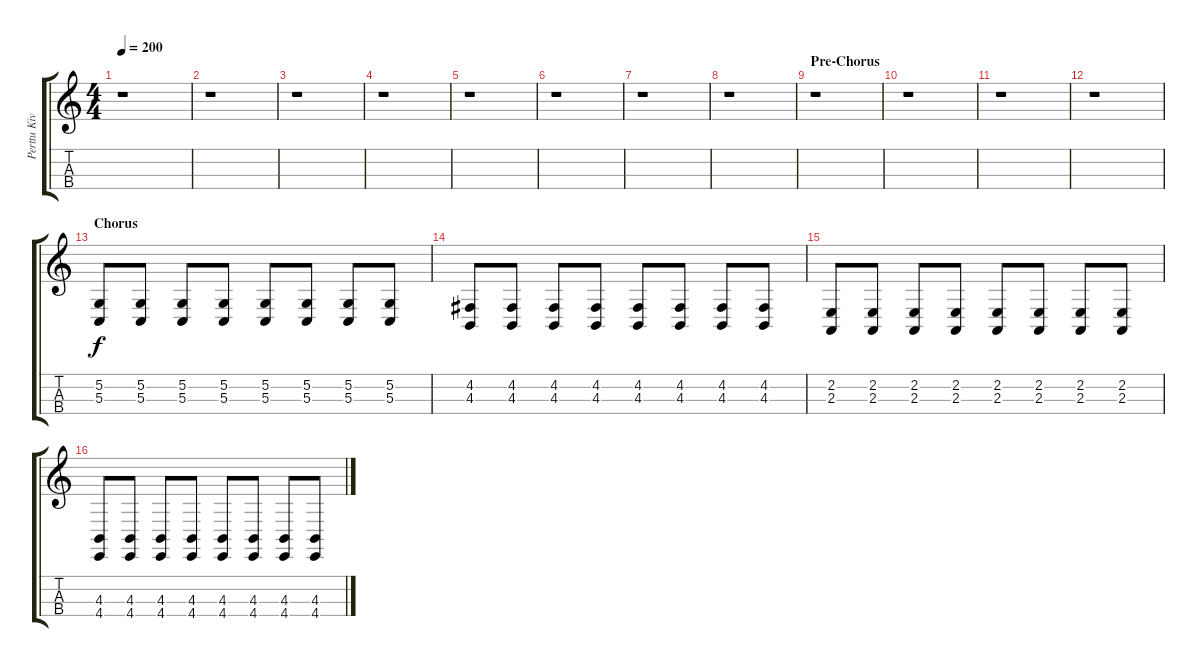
\track ("Perttu Kivilaakso" "Perttu Kiv") {instrument cello}
\staff {score tabs}
\tuning (G3 D3 G2 C2) {hide}
\ts (4 4)
\tempo 200
\clef g2
\ks c
r.1{dy f} |
r.1 |
r.1 |
r.1 |
r.1 |
r.1 |
r.1 |
r.1 |
\section ("" "Pre-Chorus")
r.1 |
r.1 |
r.1 |
r.1 |
\section ("" "Chorus")
(5.2 5.3).8 (5.2 5.3).8 (5.2 5.3).8 (5.2 5.3).8 (5.2 5.3).8 (5.2 5.3).8 (5.2 5.3).8 (5.2 5.3).8 |
(4.2 4.3).8 (4.2 4.3).8 (4.2 4.3).8 (4.2 4.3).8 (4.2 4.3).8 (4.2 4.3).8 (4.2 4.3).8 (4.2 4.3).8 |
(2.2 2.3).8 (2.2 2.3).8 (2.2 2.3).8 (2.2 2.3).8 (2.2 2.3).8 (2.2 2.3).8 (2.2 2.3).8 (2.2 2.3).8 |
(4.3 4.4).8 (4.3 4.4).8 (4.3 4.4).8 (4.3 4.4).8 (4.3 4.4).8 (4.3 4.4).8 (4.3 4.4).8 (4.3 4.4).8
